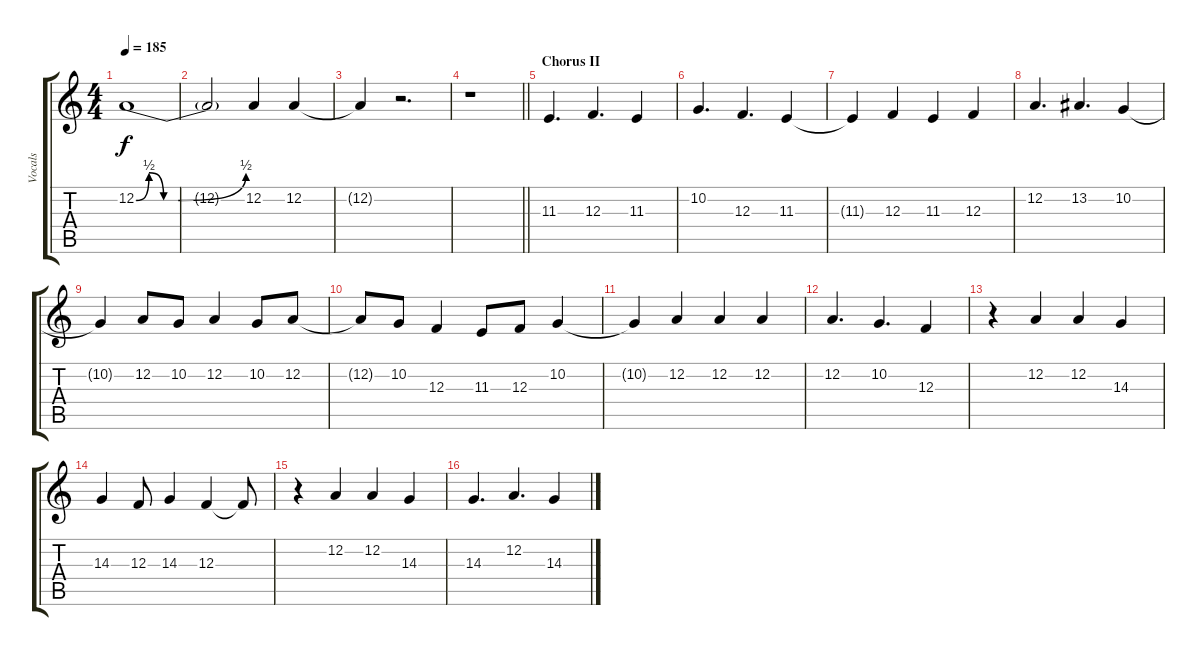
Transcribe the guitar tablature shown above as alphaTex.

\track ("Vocals" "Vocals") {instrument piccolo}
\staff {score tabs}
\tuning (D4 A3 F3 C3 G2 D2) {hide}
\ts (4 4)
\tempo 185
\clef g2
\ks c
12.2{be (custom 0 0 7 2 15 0 23 0 60 2)}.1{dy f} |
12.2{t}.2 12.2.4 12.2.4 |
12.2{t}.4 r.2{d} |
\barLineRight lightlight
r.1 |
\section ("" "Chorus II")
11.3.4{d} 12.3.4{d} 11.3.4 |
10.2.4{d} 12.3.4{d} 11.3.4 |
11.3{t}.4 12.3.4 11.3.4 12.3.4 |
12.2.4{d} 13.2.4{d} 10.2.4 |
10.2{t}.4 12.2.8 10.2.8 12.2.4 10.2.8 12.2.8 |
12.2{t}.8 10.2.8 12.3.4 11.3.8 12.3.8 10.2.4 |
10.2{t}.4 12.2.4 12.2.4 12.2.4 |
12.2.4{d} 10.2.4{d} 12.3.4 |
r.4 12.2.4 12.2.4 14.3.4 |
14.3.4 12.3.8 14.3.4 12.3.4 12.3{t}.8 |
r.4 12.2.4 12.2.4 14.3.4 |
14.3.4{d} 12.2.4{d} 14.3.4
